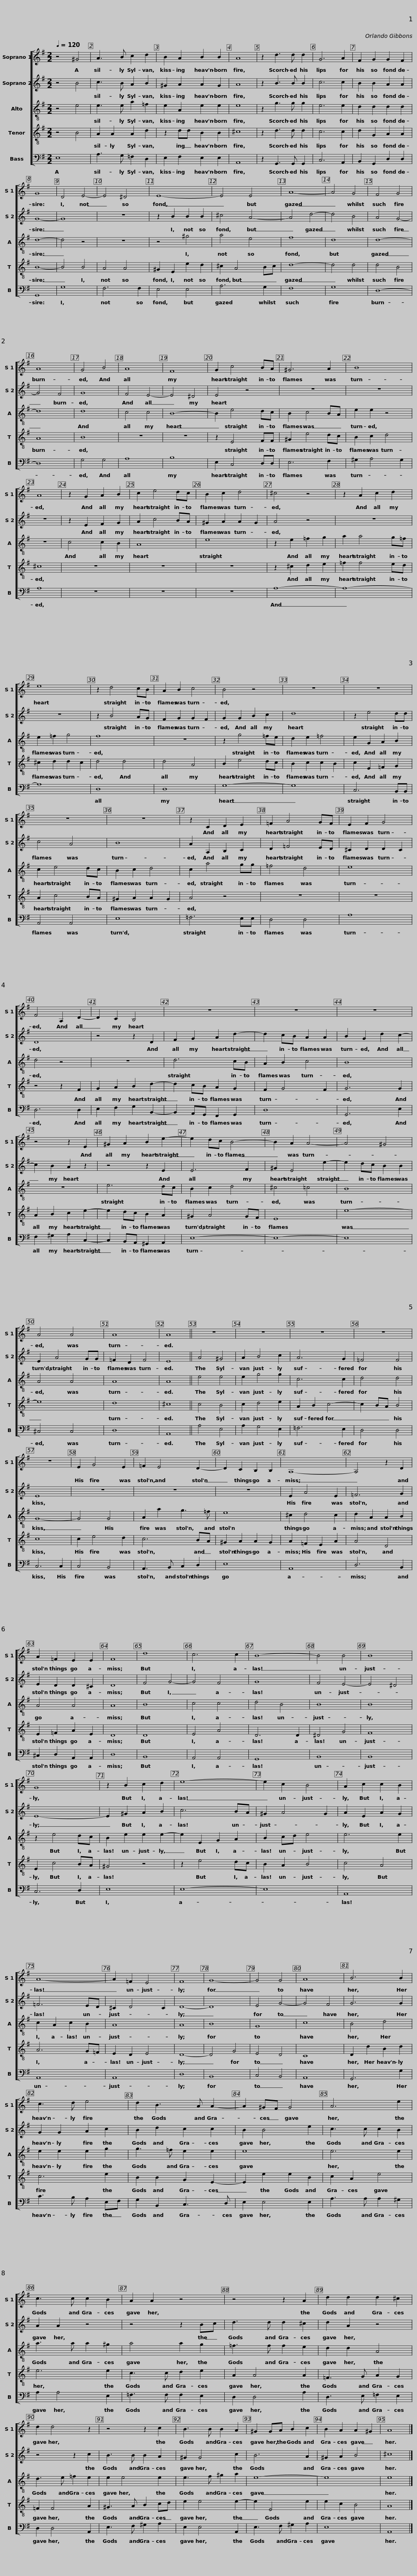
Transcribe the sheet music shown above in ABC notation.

X:1
%%score [ 1 2 3 4 5 ]
L:1/8
Q:1/4=120
M:2/2
I:linebreak $
K:G
V:1 treble
V:2 treble
V:3 treble-8
V:4 treble-8
V:5 bass
V:1
 z4 ^G4 | A3 B c2 d2 | B2 A2 B2 B2 | A8 | z2 d3 d d2 |$ %5
 G6 A2 | F2 G2 G2 F2 | G8 | D4 E4- | E4 ^D4 | %10
 E8- |$ E4 E4 | A8- | A4 G4 | F4 G4 | %15
 A8 | G4 B4 |$ A8 | F8 | G2 c4 BA | %20
 ^G6 A2 | B8 |$ A8 | z2 G2 A2 B2 | c2 e4 dc | %25
 B2 c2 d4 | ^c4 z4 |$ z2 A2 c2 d2 | e8 | z2 d4 cB | %30
 A2 B2 c4 |$ B4 z4 | z8 | z8 | z8 |$ %35
 z8 | z2 C2 D2 E2 | =F2 A4 GF | E2 F2 G4 |$ F4 A,2 D2- | %40
 D2 C2 B,4 | z8 | z8 |$ z8 | z4 z2 E2 | %45
 ^G2 A2 B2 e2- | e2 dc B4- |$ B2 A2 A4- | A4 ^G4 | A4 A4 | %50
 A8 | A8 ||$ z8 | z8 | z8 | %55
 z8 | z8 | E2 G4 E2 |$ =F2 E4 D2- | D2 C2 B,2 B,2 | %60
 A,8- | A,4 z2 D2 |$ A2 =F2 E2 E2 | F8 | d8 | %65
 c6 c2 | B8- | B4 B4 |$ B8 | G8 | %70
 z2 B2 c2 d2 | e8- | e2 c2 B4 |$ A2 c2 c2 B2 | A8- | %75
 A2 =F2 E4 | F8 | G8- | G4 G4 |$ A8 | %80
 B6 B2 | c3 d e4 | d2 B3 A A2- |$ A2 ^GF G4 | A6 e2 | %85
 c3 c c2 B2 | A2 A2 z4 |$ z4 z2 A2 | d2 d2 d2 ^c2 | d2 d4 z2 | %90
 z4 z2 c2 |$ B3 B B2 A2 | ^G2 GA B2 c2 | B2 A2 A2 ^G2 | A8 |] %95
V:2
 z4 B4 | c3 B A2 B2 | ^G2 A2 A2 G2 | A8 | z2 B3 B B2 |$ %5
 c6 c2 | B2 B2 A2 A2 | G8- | G8 | z8 | %10
 z2 B2 B2 B2 |$ ^c4 A4- | A4 d4- | d4 B4 | A4 G4- | %15
 G4 F4 | G8 |$ F4 E4- | E4 ^D4 | E4 z4 | %20
 z8 | z8 |$ z8 | z2 E2 F2 G2 | A2 c4 BA | %25
 ^G2 A2 A2 G2 | A4 z4 |$ z8 | z8 | z2 B4 AG | %30
 F2 G2 G2 F2 |$ G2 G2 B2 c2 | d8 | z2 e4 dd | c4 A4 |$ %35
 B8 | A2 A,2 B,2 C2 | D2 =F4 ED | ^C2 D2 D2 C2 |$ D8 | %40
 z4 z2 D2 | F2 G2 A2 d2- | d2 cB A2 A2 |$ B2 G2 d2 c2- | c2 B2 A2 z2 | %45
 z4 z2 E2 | E6 F2 |$ ^G2 E4 e2- | e2 dc B2 B2 | E2 A4 GG | %50
 =F2 D2 F4 | E8 ||$ A4 ^G4 | A2 B4 c2 | A6 G2 | %55
 =F4 F4 | E8 | z8 |$ z8 | z8 | %60
 E2 A4 E2 | =F6 G2 |$ E2 D2 D2 ^C2 | D8 | F4 G4- | %65
 G4 F4 | G8 | F4 E4- |$ E4 ^D4 | E8- | %70
 E2 ^G2 A2 B2 | c6 BA | ^G2 A4 G2 |$ A2 E2 A2 G2 | =F6 ED | %75
 ^C2 D4 C2 | D8- | D8 | E4 G4- |$ G4 F4 | %80
 G6 G2 | G2 G2 A2 c2 | B2 d2 c2 c2 |$ B2 B4 e2 | c3 c c2 B2 | %85
 A2 A2 z4 | z4 z2 Bc |$ d3 d d2 ^c2 | d2 A2 z4 | z4 z2 c2 | %90
 B3 B B2 A2 |$ ^G2 G4 c2 | B6 A2 | ^G2 A2 B4 | ^c8 |] %95
V:3
 z4 e4 | e3 e a2 =f2 | e2 A2 e2 e2 | e8 | z2 g3 g g2 |$ %5
 e6 e2 | d2 d2 d2 d2 | d8- | d4 z4 | z8 | %10
 z4 ^g4 |$ a4 e4 | f8 | d8 | d8- | %15
 d8 | d8 |$ c4 c4 | B8- | B2 e4 dc | %20
 B2 c4 BA | e2 e2 z4 |$ z8 | c4 c2 B2 | A8 | %25
 e8 | z2 e2 =f2 g2 |$ a2 a4 g=f | e2 =f2 g4 | f8 | %30
 z8 |$ z2 g4 =fe | d2 e2 =f4 | e2 G2 A2 B2 | c2 e4 dc |$ %35
 B2 c2 d4 | c2 a4 gg | =f4 d4 | e8 |$ d4 z4 | %40
 z8 | d6 cB | A2 B2 c4 |$ B8 | z8 | %45
 e6 dc | B2 c2 d4 |$ ^c4 =c4 | B8 | A4 A4 | %50
 A8 | A8 ||$ e4 e4 | e2 g4 g2 | c6 c2 | %55
 d4 d4 | G8- | G4 G4 |$ A2 a2 g3 =f | e8 | %60
 ^c2 d4 c2 | d2 A2 A2 B2 |$ A4 A4 | A8 | B8 | %65
 c4 c4 | d4 B4 | B8 |$ B8 | z2 e4 dc | %70
 B2 e2 e2 e2- | e2 E2 G2 A2 | B2 cd e4 |$ e6 e2 | c2 A2 c2 B2 | %75
 A8 | A8 | B8 | G8 |$ c8 | %80
 B4 d4 | e2 e2 e2 g2 | g3 =f e2 e2 |$ e8 | e6 e2 | %85
 a3 a a2 ^g2 | a4 a2 g2 |$ =f3 f f2 e2 | d2 d2 A4 | d3 e =f2 e2 | %90
 e2 e4 e2 |$ e3 f ^g2 a2 | e8- | e8 | e8 |] %95
V:4
 z4 B4 | A2 A2 A2 d2 | z2 dd B2 B2 | ^c8 | z2 d3 d d2 |$ %5
 c6 c2 | d2 G2 A2 A2 | B8- | B4 B4 | A4 A4 | %10
 ^G2 E2 e2 d2 |$ ^c2 A4 Bc | d8- | d4 d4 | d4 B4 | %15
 A8 | B8 |$ z8 | z8 | z2 E4 FF | %20
 ^G2 e4 dc | B2 c2 d4 |$ ^c8 | z8 | z8 | %25
 z8 | z2 ^c2 d2 e2 |$ =f2 f4 ed | ^c2 d2 d2 c2 | d4 d4 | %30
 d4 A4 |$ B2 e4 dc | B2 c2 c2 B2 | c2 E2 =F2 G2 | A2 c4 BA |$ %35
 ^G2 A2 A2 G2 | A4 z4 | z8 | z8 |$ z4 z2 F2 | %40
 G2 A2 B2 d2- | d2 cB A2 G2 | F2 G4 F2 |$ G6 G2 | A2 B2 c2 e2- | %45
 e2 dc B2 A2 | ^G2 A4 GF |$ E8 | e8- | e8 | %50
 d8 | ^c8 ||$ c4 B4 | c2 d4 e2 | A2 B2 c4- | %55
 c2 BA B4 | c8 | c2 e4 d2 |$ c6 BA | ^G2 A2 A2 G2 | %60
 A2 =F2 E2 A2 | A4 D4 |$ E2 =F2 A2 E2 | D8 | D8 | %65
 E4 A4 | D6 D2 | ^D4 G4 |$ F8 | E2 c4 BA | %70
 ^G4 z4 | z2 e4 dc | B2 A2 B4 |$ c4 A4 | A6 G=F | %75
 E2 D2 E4 | D8- | D4 G4 | E4 D4 |$ C8 | %80
 D2 d2 B2 d2 | c6 e2 | B2 B2 G2 E2- |$ E2 e2 e2 B2 | c2 A2 e4 | %85
 e6 e2 | c3 c d2 e2 |$ A2 A4 A2 | =F3 G A2 G2 | =F2 F4 A2 | %90
 ^G3 A B2 cd |$ e2 e4 e2- | e2 E4 e2 | e2 c2 B4 | A8 |] %95
V:5
 E,8 | A,3 G, =F,2 D,2 | E,2 F,2 E,2 E,2 | A,,8 | z2 G,,3 G,, G,,2 |$ %5
 C,6 A,,2 | B,,2 G,,2 D,2 D,2 | G,,8 | G,8 | F,6 F,2 | %10
 E,4 E,4 |$ A,6 G,2 | F,8 | G,8 | D,8- | %15
 D,8 | G,4 G,4 |$ A,8 | B,8 | E,2 C,4 D,D, | %20
 E,6 F,2 | ^G,2 A,4 G,2 |$ A,8 | z8 | z8 | %25
 z8 | A,8- |$ A,8- | A,8 | D,8 | %30
 D,8 |$ G,8- | G,8 | C,6 B,,B,, | A,,4 A,,4 |$ %35
 E,8 | =F,6 E,E, | D,4 D,4 | A,8 |$ D,6 D,2 | %40
 E,2 F,2 G,2 B,,2- | B,,2 A,,G,, F,,2 G,,2 | D,8 |$ G,,6 E,2 | F,2 ^G,2 A,2 C,2- | %45
 C,2 B,,A,, ^G,,2 A,,2 | E,8- |$ E,8- | E,8 | ^C,4 C,4 | %50
 D,8 | A,,8 ||$ A,4 E,4 | A,2 G,4 E,2 | =F,6 E,2 | %55
 D,4 D,4 | C,6 C,2 | C,4 B,,4 |$ A,,3 B,, C,2 D,2 | E,8 | %60
 A,,8 | D,6 B,,2 |$ ^C,2 D,2 A,,2 A,,2 | D,8 | B,,8 | %65
 A,,4 A,,4 | G,,8 | B,,8 |$ B,,8 | C,6 D,2 | %70
 E,8 | E,8- | E,8 |$ A,,8 | A,,8 | %75
 A,,8 | D,8 | B,,8 | C,4 B,,4 |$ A,,8 | %80
 G,,6 G,2 | C3 B, A,2 E,F, | G,2 B,,2 C,3 D, |$ E,2 E,4 E,2 | A,3 A, A,2 ^G,2 | %85
 A,2 A,4 E,2 | =F,3 F, F,2 E,2 |$ D,2 D,4 A,2 | D,3 E, =F,2 E,2 | D,2 D,4 A,,2 | %90
 E,3 F, ^G,2 A,2 |$ E,2 E,4 A,,2 | E,3 F, ^G,2 A,2 | E,8 | A,,8 |] %95
